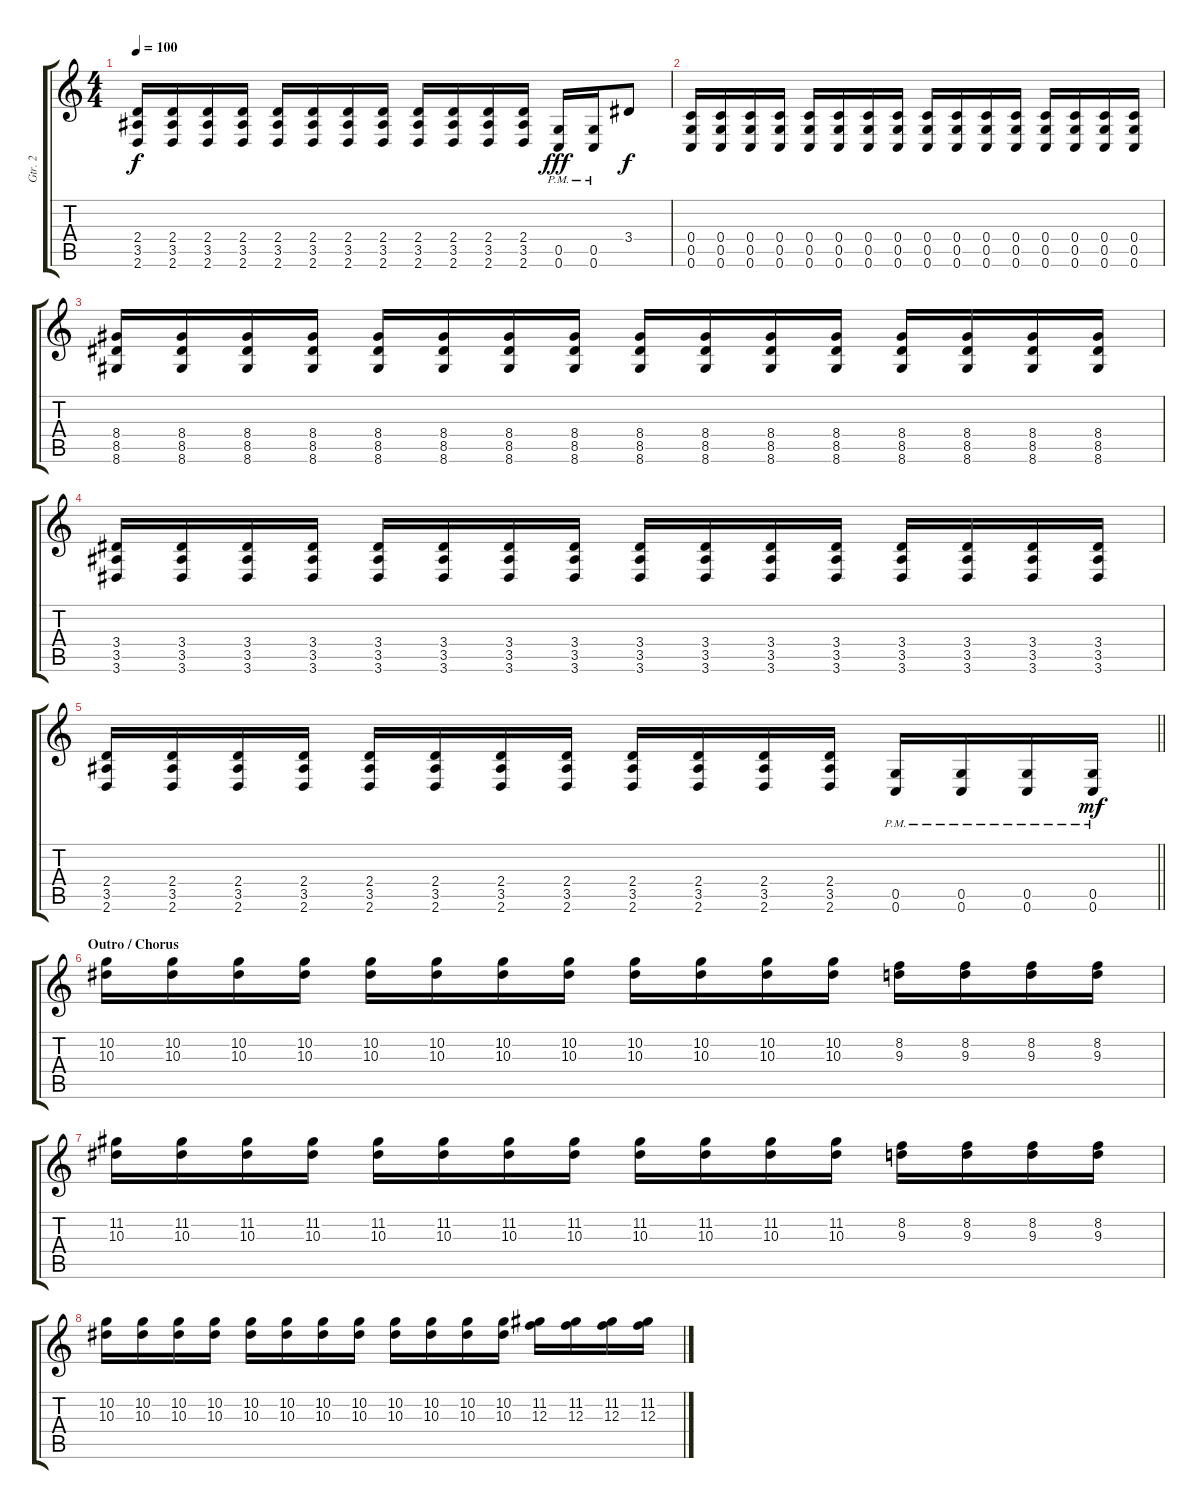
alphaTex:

\track ("Gtr. 2" "Gtr. 2") {instrument distortionguitar}
\staff {score tabs}
\tuning (D4 A3 F3 C3 G2 C2) {hide}
\ts (4 4)
\tempo 100
\clef g2
\ks c
(2.4 3.5 2.6).16{dy f} (2.4 3.5 2.6).16 (2.4 3.5 2.6).16 (2.4 3.5 2.6).16 (2.4 3.5 2.6).16 (2.4 3.5 2.6).16 (2.4 3.5 2.6).16 (2.4 3.5 2.6).16 (2.4 3.5 2.6).16 (2.4 3.5 2.6).16 (2.4 3.5 2.6).16 (2.4 3.5 2.6).16 (0.5{pm} 0.6{pm}).16{dy fff} (0.5{pm} 0.6{pm}).16 3.4.8{dy f} |
(0.4 0.5 0.6).16 (0.4 0.5 0.6).16 (0.4 0.5 0.6).16 (0.4 0.5 0.6).16 (0.4 0.5 0.6).16 (0.4 0.5 0.6).16 (0.4 0.5 0.6).16 (0.4 0.5 0.6).16 (0.4 0.5 0.6).16 (0.4 0.5 0.6).16 (0.4 0.5 0.6).16 (0.4 0.5 0.6).16 (0.4 0.5 0.6).16 (0.4 0.5 0.6).16 (0.4 0.5 0.6).16 (0.4 0.5 0.6).16 |
(8.4 8.5 8.6).16 (8.4 8.5 8.6).16 (8.4 8.5 8.6).16 (8.4 8.5 8.6).16 (8.4 8.5 8.6).16 (8.4 8.5 8.6).16 (8.4 8.5 8.6).16 (8.4 8.5 8.6).16 (8.4 8.5 8.6).16 (8.4 8.5 8.6).16 (8.4 8.5 8.6).16 (8.4 8.5 8.6).16 (8.4 8.5 8.6).16 (8.4 8.5 8.6).16 (8.4 8.5 8.6).16 (8.4 8.5 8.6).16 |
(3.4 3.5 3.6).16 (3.4 3.5 3.6).16 (3.4 3.5 3.6).16 (3.4 3.5 3.6).16 (3.4 3.5 3.6).16 (3.4 3.5 3.6).16 (3.4 3.5 3.6).16 (3.4 3.5 3.6).16 (3.4 3.5 3.6).16 (3.4 3.5 3.6).16 (3.4 3.5 3.6).16 (3.4 3.5 3.6).16 (3.4 3.5 3.6).16 (3.4 3.5 3.6).16 (3.4 3.5 3.6).16 (3.4 3.5 3.6).16 |
\barLineRight lightlight
(2.4 3.5 2.6).16 (2.4 3.5 2.6).16 (2.4 3.5 2.6).16 (2.4 3.5 2.6).16 (2.4 3.5 2.6).16 (2.4 3.5 2.6).16 (2.4 3.5 2.6).16 (2.4 3.5 2.6).16 (2.4 3.5 2.6).16 (2.4 3.5 2.6).16 (2.4 3.5 2.6).16 (2.4 3.5 2.6).16 (0.5{pm} 0.6{pm}).16 (0.5{pm} 0.6{pm}).16 (0.5{pm} 0.6{pm}).16 (0.5{pm} 0.6{pm}).16{dy mf} |
\section ("" "Outro / Chorus")
(10.2 10.3).16 (10.2 10.3).16 (10.2 10.3).16 (10.2 10.3).16 (10.2 10.3).16 (10.2 10.3).16 (10.2 10.3).16 (10.2 10.3).16 (10.2 10.3).16 (10.2 10.3).16 (10.2 10.3).16 (10.2 10.3).16 (8.2 9.3).16 (8.2 9.3).16 (8.2 9.3).16 (8.2 9.3).16 |
(11.2 10.3).16 (11.2 10.3).16 (11.2 10.3).16 (11.2 10.3).16 (11.2 10.3).16 (11.2 10.3).16 (11.2 10.3).16 (11.2 10.3).16 (11.2 10.3).16 (11.2 10.3).16 (11.2 10.3).16 (11.2 10.3).16 (8.2 9.3).16 (8.2 9.3).16 (8.2 9.3).16 (8.2 9.3).16 |
(10.2 10.3).16 (10.2 10.3).16 (10.2 10.3).16 (10.2 10.3).16 (10.2 10.3).16 (10.2 10.3).16 (10.2 10.3).16 (10.2 10.3).16 (10.2 10.3).16 (10.2 10.3).16 (10.2 10.3).16 (10.2 10.3).16 (11.2 12.3).16 (11.2 12.3).16 (11.2 12.3).16 (11.2 12.3).16
